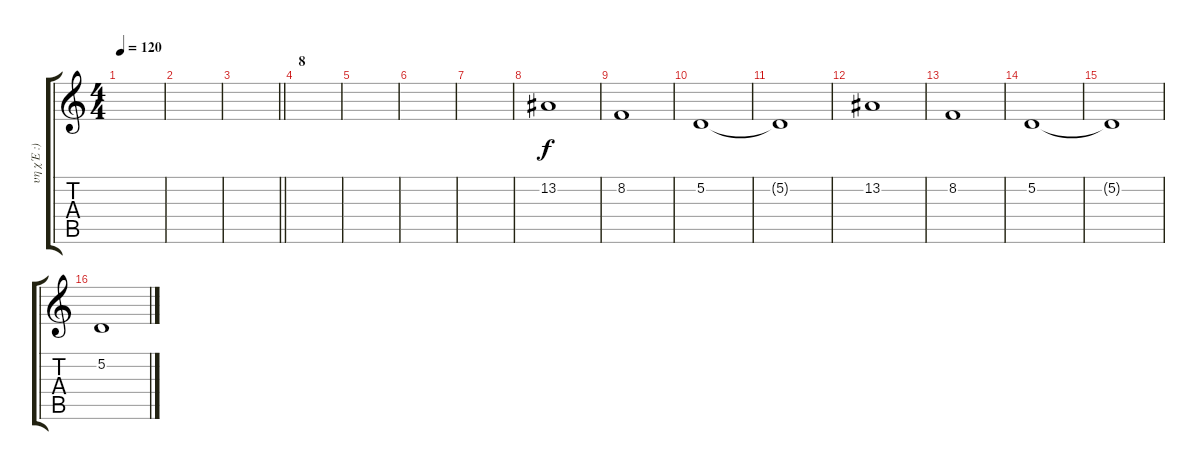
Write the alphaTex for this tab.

\track ("υη χΈ :)" "υη χΈ :)") {instrument pad8sweep}
\staff {score tabs}
\tuning (D4 A3 F3 C3 G2 D2) {hide}
\ts (4 4)
\tempo 120
\clef g2
\ks c
|
|
\barLineRight lightlight
|
\section ("" "8")
|
|
|
|
13.2.1 |
8.2.1 |
5.2.1 |
5.2{t}.1 |
13.2.1 |
8.2.1 |
5.2.1 |
5.2{t}.1 |
5.2.1
